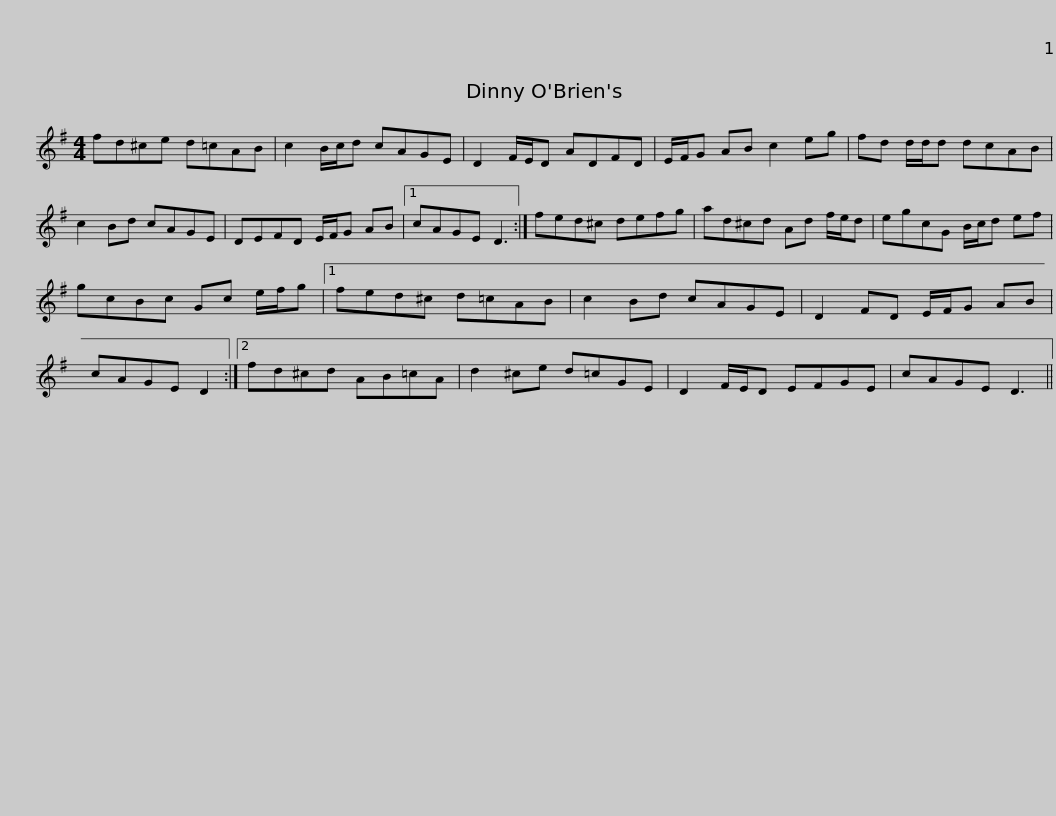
X:1
L:1/8
M:4/4
I:linebreak $
K:G
V:1 treble
V:1
 fd^ce d=cAB | c2 B/c/d cAGE | D2 F/E/D ADFD | E/F/G AB c2 eg | fd d/d/d dcAB |$ %5
 c2 Bd cAGE | DEFD E/F/G AB |1 cAGE D3 :| fed^c defg | ad^cd Ad f/e/d |$ %10
 egcG B/c/d ef | gcBc Gc e/f/g |1 fed^c d=cAB | c2 Bd cAGE | D2 FD E/F/G AB |$ %15
 cAGE D2 :|2 fd^cd AB=cA | d2 ^ce d=cGE | D2 F/E/D EFGE | cAGE D3 || %20
